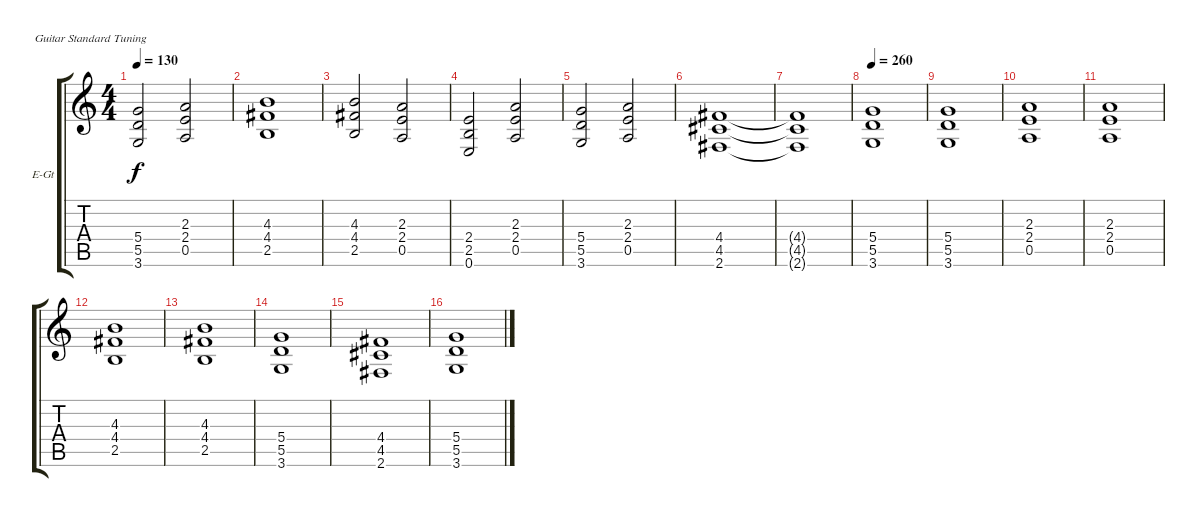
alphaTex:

\defaultSystemsLayout 4
\bracketExtendMode groupsimilarinstruments
\firstSystemTrackNameOrientation horizontal
\otherSystemsTrackNameOrientation horizontal
\track ("Herman Frank" "E-Gt") {instrument distortionguitar}
\staff {score tabs}
\tuning (E4 B3 G3 D3 A2 E2)
\ts (4 4)
\tempo 130
\clef g2
\ks c
(3.6 5.5 5.4).2{dy f} (0.5 2.4 2.3).2 |
(2.5 4.4 4.3).1 |
(4.4 2.5 4.3).2 (2.4 0.5 2.3).2 |
(2.4 2.5 0.6).2 (2.4 0.5 2.3).2 |
(3.6 5.5 5.4).2 (0.5 2.4 2.3).2 |
(4.5 4.4 2.6).1 |
(2.6{t} 4.5{t} 4.4{t}).1 |
\tempo 260
(3.6 5.5 5.4).1 |
(5.4 5.5 3.6).1 |
(0.5 2.4 2.3).1 |
(0.5 2.4 2.3).1 |
(2.5 4.4 4.3).1 |
(4.4 2.5 4.3).1 |
(3.6 5.5 5.4).1 |
(2.6 4.5 4.4).1 |
(3.6 5.5 5.4).1
